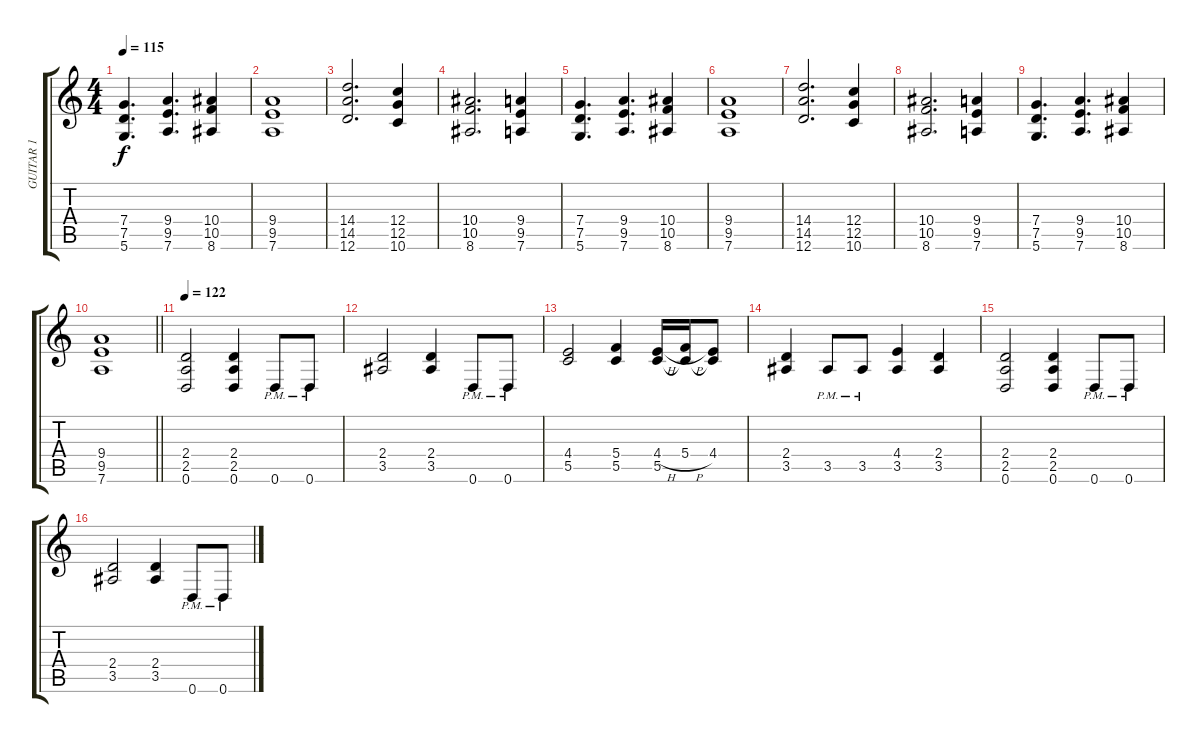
\track ("GUITAR 1" "GUITAR 1") {instrument overdrivenguitar}
\staff {score tabs}
\tuning (D4 A3 F3 C3 G2 D2) {hide}
\ts (4 4)
\tempo 115
\clef g2
\ks c
(7.4 7.5 5.6).4{d dy f} (9.4 9.5 7.6).4{d} (10.4 10.5 8.6).4 |
(9.4 9.5 7.6).1 |
(14.4 14.5 12.6).2{d} (12.4 12.5 10.6).4 |
(10.4 10.5 8.6).2{d} (9.4 9.5 7.6).4 |
(7.4 7.5 5.6).4{d} (9.4 9.5 7.6).4{d} (10.4 10.5 8.6).4 |
(9.4 9.5 7.6).1 |
(14.4 14.5 12.6).2{d} (12.4 12.5 10.6).4 |
(10.4 10.5 8.6).2{d} (9.4 9.5 7.6).4 |
(7.4 7.5 5.6).4{d} (9.4 9.5 7.6).4{d} (10.4 10.5 8.6).4 |
\barLineRight lightlight
(9.4 9.5 7.6).1 |
\tempo 122
(2.4 2.5 0.6).2 (2.4 2.5 0.6).4 0.6{pm}.8 0.6{pm}.8 |
(2.4 3.5).2 (2.4 3.5).4 0.6{pm}.8 0.6{pm}.8 |
(4.4 5.5).2 (5.4 5.5).4 (4.4{h} 5.5).16 (5.4{h} 5.5{t}).16 (4.4 5.5{t}).8 |
(2.4 3.5).4 3.5{pm}.8 3.5{pm}.8 (4.4 3.5).4 (2.4 3.5).4 |
(2.4 2.5 0.6).2 (2.4 2.5 0.6).4 0.6{pm}.8 0.6{pm}.8 |
(2.4 3.5).2 (2.4 3.5).4 0.6{pm}.8 0.6{pm}.8
